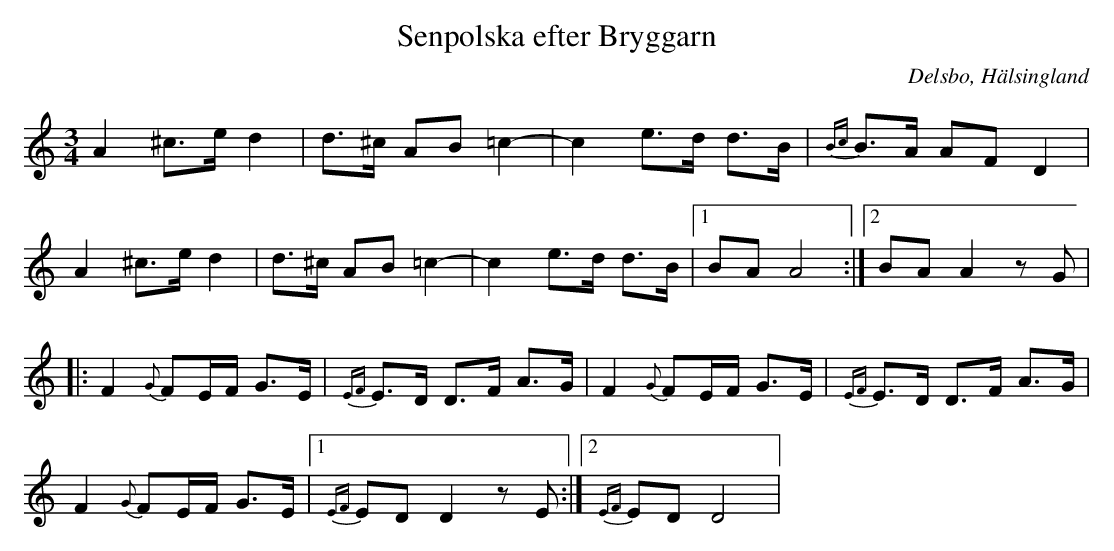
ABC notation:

X:1
T: Senpolska efter Bryggarn
O: Delsbo, Hälsingland
M: 3/4
L: 1/8
K: Am
A2 ^c>e d2| d>^c AB =c2-|c2 e>d d>B|{Bc}B>A AF D2 |
A2 ^c>e d2| d>^c AB =c2-|c2 e>d d>B|1 BA A4 :|2 BA A2 zG |
|:F2 {G}FE/F/ G>E|{EF}E>D D>F A>G|F2 {G}FE/F/ G>E |{EF}E>D D>F A>G |
F2 {G}FE/F/ G>E|1{EF}ED D2 zE:|2{EF}ED D4|
